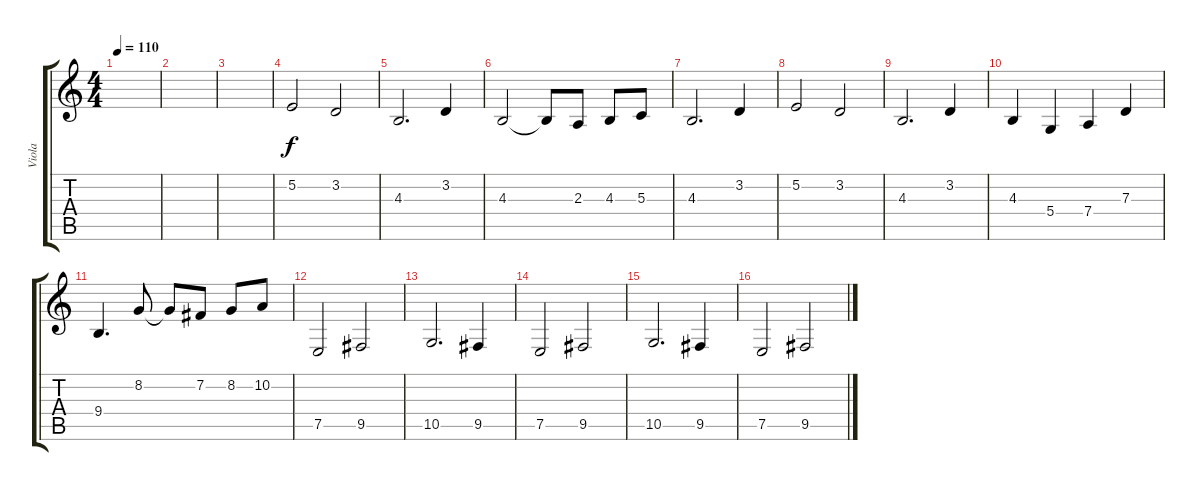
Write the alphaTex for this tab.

\track ("Viola" "Viola") {instrument viola}
\staff {score tabs}
\tuning (E4 B3 G3 D3 A2 E2) {hide}
\ts (4 4)
\tempo 110
\clef g2
\ks c
|
|
|
5.2.2{balance 13} 3.2.2 |
4.3.2{d} 3.2.4 |
4.3.2 4.3{t}.8 2.3.8 4.3.8 5.3.8 |
4.3.2{d} 3.2.4 |
5.2.2 3.2.2 |
4.3.2{d} 3.2.4 |
4.3.4 5.4.4 7.4.4 7.3.4 |
9.4.4{d} 8.2.8 8.2{t}.8 7.2.8 8.2.8 10.2.8 |
7.5.2{balance 13} 9.5.2 |
10.5.2{d} 9.5.4 |
7.5.2 9.5.2 |
10.5.2{d} 9.5.4 |
7.5.2 9.5.2
